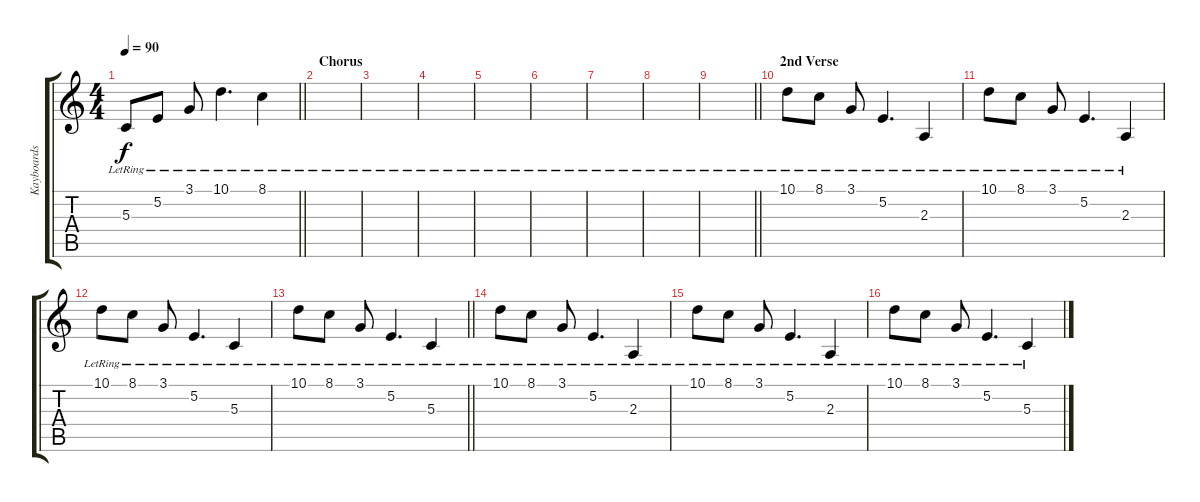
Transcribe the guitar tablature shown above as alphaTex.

\track ("Kayboards" "Kayboards") {instrument acousticgrandpiano}
\staff {score tabs}
\tuning (E4 B3 G3 D3 A2 E2) {hide}
\ts (4 4)
\tempo 90
\clef g2
\barLineRight lightlight
\ks c
5.3{lr}.8{dy f} 5.2{lr}.8 3.1{lr}.8 10.1{lr}.4{d} 8.1{lr}.4 |
\section ("" "Chorus")
|
|
|
|
|
|
|
\barLineRight lightlight
|
\section ("" "2nd Verse")
10.1{lr}.8 8.1{lr}.8 3.1{lr}.8 5.2{lr}.4{d} 2.3{lr}.4 |
10.1{lr}.8 8.1{lr}.8 3.1{lr}.8 5.2{lr}.4{d} 2.3{lr}.4 |
10.1{lr}.8 8.1{lr}.8 3.1{lr}.8 5.2{lr}.4{d} 5.3{lr}.4 |
\barLineRight lightlight
10.1{lr}.8 8.1{lr}.8 3.1{lr}.8 5.2{lr}.4{d} 5.3{lr}.4 |
10.1{lr}.8 8.1{lr}.8 3.1{lr}.8 5.2{lr}.4{d} 2.3{lr}.4 |
10.1{lr}.8 8.1{lr}.8 3.1{lr}.8 5.2{lr}.4{d} 2.3{lr}.4 |
10.1{lr}.8 8.1{lr}.8 3.1{lr}.8 5.2{lr}.4{d} 5.3{lr}.4
